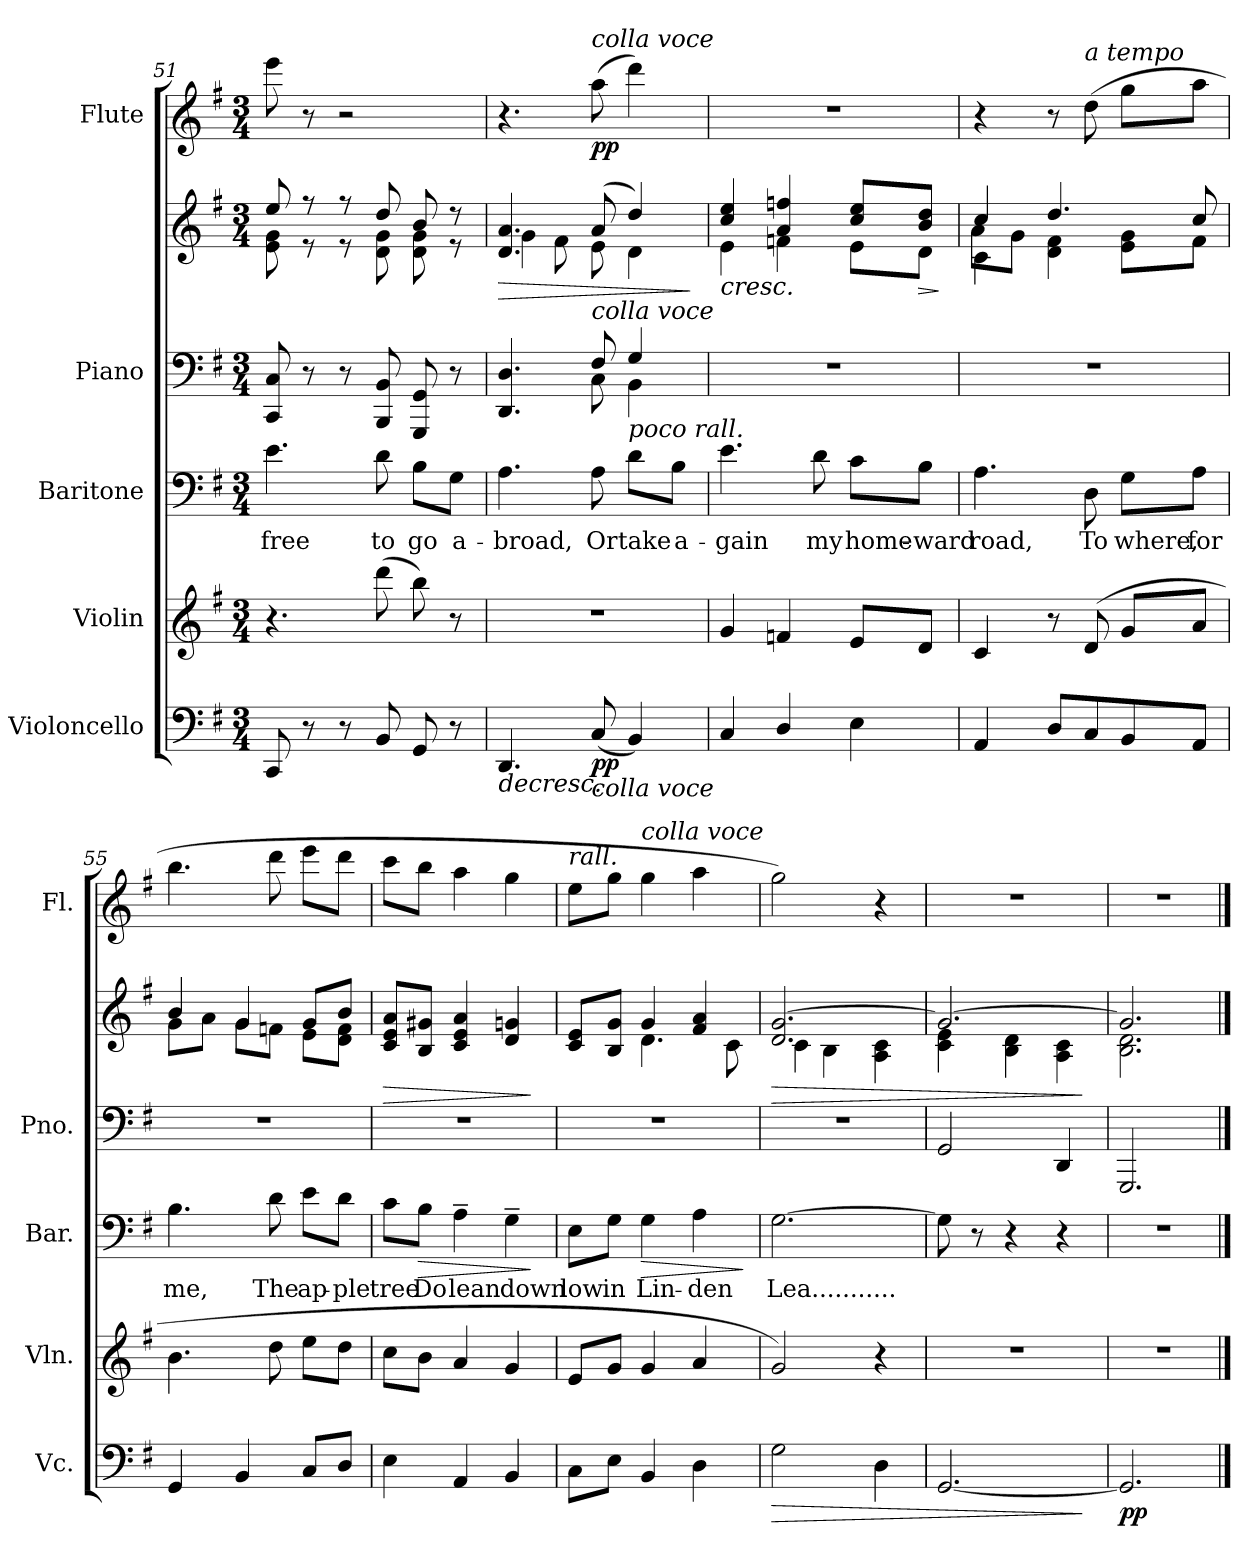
**kern	**dynam	**kern	**kern	**text	**dynam	**kern	**kern	**dynam	**kern	**dynam
*part5	*part5	*part4	*part3	*part3	*part3	*part2	*part2	*part2	*part1	*part1
*staff6	*staff6	*staff5	*staff4	*staff4	*staff4	*staff3	*staff2	*staff2/3	*staff1	*staff1
*I"Violoncello	*	*I"Violin	*I"Baritone	*	*	*I"Piano	*	*	*I"Flute	*
*I'Vc.	*	*I'Vln.	*I'Bar.	*	*	*I'Pno.	*	*	*I'Fl.	*
*clefF4	*	*clefG2	*clefF4	*	*	*clefF4	*clefG2	*	*clefG2	*
*k[f#]	*	*k[f#]	*k[f#]	*	*	*k[f#]	*k[f#]	*	*k[f#]	*
*M3/4	*	*M3/4	*M3/4	*	*	*M3/4	*M3/4	*	*M3/4	*
=51	=51	=51	=51	=51	=51	=51	=51	=51	=51	=51
!	!	!	!	!LO:LY:b	!	!	!	!	!	!
*	*	*	*	*	*	*	*^	*	*	*
8CC/	.	4.r	4.e\	free	.	8CC/ 8C/	8ee/	8e\ 8g\	.	8eee\	.
8r	.	.	.	.	.	8r	8r	8r	.	8r	.
8r	.	.	.	.	.	8r	8r	8r	.	2r	.
!	!	!	!	!LO:LY:b	!	!	!	!	!	!	!
8BB/	.	(>8ddd\	8d\	to	.	8BBB/ 8BB/	8dd/	8d\ 8g\	.	.	.
!	!	!	!	!LO:LY:b	!	!	!	!	!	!	!
8GG/	.	8bb\)	8B\L	go	.	8GGG/ 8GG/	8b/	8d\ 8g\	.	.	.
!	!	!	!	!LO:LY:b	!	!	!	!	!	!	!
8r	.	8r	8G\J	a-	.	8r	8r	8r	.	.	.
=52	=52	=52	=52	=52	=52	=52	=52	=52	=52	=52	=52
!	!LO:HP:b	!	!	!LO:LY:b	!	!	!	!	!LO:HP:b	!	!
*	*	*	*	*	*	*^	*	*	*	*	*
4.DD/	>	2.r	4.A\	-broad,	.	4.DD/ 4.D/	4.ryy	4.d/ 4.a/	4g\	>	4.r	.
.	.	.	.	.	.	.	.	.	8f#\	.	.	.
!	!	!	!	!	!	!	!	!	!	!	!LO:TX:a:i:t=colla voce	!
!	!	!	!	!	!	!	!	!LO:TX:b:i:t=colla voce	!	!	!	!
!LO:TX:b:i:t=colla voce	!	!	!	!	!	!	!	!	!	!	!	!
!	!LO:DY:b	!	!	!LO:LY:b	!	!	!	!	!	!	!	!LO:DY:b
(<8C/	pp	.	8A\	Or	.	8F#/	8C\	(>8a/	8e\	.	(>8aa\	pp
!	!	!	!LO:TX:a:i:t=poco rall.	!	!	!	!	!	!	!	!	!
!	!	!	!	!LO:LY:b	!	!	!	!	!	!	!	!
4BB/)	.	.	8d\L	take	.	4G/	4BB\	4dd/)	4d\	.	4ddd\)	.
!	!	!	!	!LO:LY:b	!	!	!	!	!	!	!	!
.	.	.	8B\J	a-	.	.	.	.	.	.	.	.
*	*	*	*	*	*	*v	*v	*	*	*	*	*
*	*	*	*	*	*	*	*v	*v	*	*	*
.	]	.	.	.	.	.	.	]	.	.
!!LO:LB:g=z
=53	=53	=53	=53	=53	=53	=53	=53	=53	=53	=53
!	!	!	!	!LO:LY:b	!	!	!	!LO:HP:b	!	!
*	*	*	*	*	*	*	*^	*	*	*
4C/	.	4g/	4.e\	-gain	.	2.r	4cc/ 4ee/	4e\	<	2.r	.
4D/	.	4fn/	.	.	.	.	4a/ 4ffn/	4fn\	.	.	.
!	!	!	!	!LO:LY:b	!	!	!	!	!	!	!
.	.	.	8d\	my	.	.	.	.	.	.	.
!	!	!	!	!LO:LY:b	!	!	!	!	!	!	!
4E\	.	8e/L	8c\L	home-	.	.	8cc/ 8ee/L	8e\L	.	.	.
!	!	!	!	!LO:LY:b	!	!	!	!	!LO:HP:b	!	!
.	.	8d/J	8B\J	-ward	.	.	8b/ 8dd/J	8d\J	>	.	.
*	*	*	*	*	*	*	*v	*v	*	*	*
.	.	.	.	.	.	.	.	[ ]	.	.
=54	=54	=54	=54	=54	=54	=54	=54	=54	=54	=54
!	!	!	!	!LO:LY:b	!	!	!	!	!	!
*	*	*	*	*	*	*	*^	*	*	*
*	*	*	*	*	*	*	*	*^	*	*	*
4AA/	.	4c/	4.A\	road,	.	2.r	4cc/	4c\	8a\L	.	4r	.
.	.	.	.	.	.	.	.	.	8g\J	.	.	.
8D/L	.	8r	.	.	.	.	4.dd/	4d\ 4f#\	2ryy	.	8r	.
!	!	!	!	!	!	!	!	!	!	!	!LO:TX:a:i:t=a tempo	!
!	!	!	!	!LO:LY:b	!	!	!	!	!	!	!	!
8C/	.	(>8d/	8D\	To	.	.	.	.	.	.	(>8dd\	.
!	!	!	!	!LO:LY:b	!	!	!	!	!	!	!	!
8BB/	.	8g/L	8G\L	where,	.	.	.	8e\ 8g\L	.	.	8gg\L	.
!	!	!	!	!LO:LY:b	!	!	!	!	!	!	!	!
8AA/J	.	8a/J	8A\J	for	.	.	8cc/	8f#\J	.	.	8aa\J	.
*	*	*	*	*	*	*	*	*v	*v	*	*	*
=55	=55	=55	=55	=55	=55	=55	=55	=55	=55	=55	=55
!	!	!	!	!LO:LY:b	!	!	!	!	!	!	!
4GG/	.	4.b\	4.B\	me,	.	2.r	4b/	8g\L	.	4.bb\	.
.	.	.	.	.	.	.	.	8a\J	.	.	.
4BB/	.	.	.	.	.	.	4g/	8g\L	.	.	.
!	!	!	!	!LO:LY:b	!	!	!	!	!	!	!
.	.	8dd\	8d\	The	.	.	.	8fn\J	.	8ddd\	.
!	!	!	!	!LO:LY:b	!	!	!	!	!	!	!
8C/L	.	8ee\L	8e\L	ap-	.	.	8g/L	8e\L	.	8eee\L	.
!	!	!	!	!LO:LY:b	!	!	!	!	!	!	!
8D/J	.	8dd\J	8d\J	-ple	.	.	8b/J	8d\ 8f\J	.	8ddd\J	.
=56	=56	=56	=56	=56	=56	=56	=56	=56	=56	=56	=56
!	!	!	!	!LO:LY:b	!	!	!	!	!LO:HP:b	!	!
*	*	*	*	*	*	*	*v	*v	*	*	*
4E\	.	8cc\L	8c\L	tree	.	2.r	8c/ 8e/ 8a/L	>	8ccc\L	.
!	!	!	!	!LO:LY:b	!LO:HP:b	!	!	!	!	!
.	.	8b\J	8B\J	Do	>	.	8B/ 8g#X/J	.	8bb\J	.
!	!	!	!	!LO:LY:b	!	!	!	!	!	!
4AA/	.	4a/	4A~\	lean	.	.	4c/ 4e/ 4a/	.	4aa\	.
!	!	!	!	!LO:LY:b	!	!	!	!	!	!
4BB/	.	4g/	4G~\	down	.	.	4d/ 4gn/	.	4gg\	.
.	.	.	.	.	]	.	.	]	.	.
!!LO:PB:g=z
=57	=57	=57	=57	=57	=57	=57	=57	=57	=57	=57
!	!	!	!	!	!	!	!	!	!LO:TX:a:i:t=rall.	!
!	!	!	!	!LO:LY:b	!	!	!	!	!	!
*	*	*	*	*	*	*	*^	*	*	*
8C\L	.	8e/L	8E\L	low	.	2.r	8c/ 8e/L	4ryy	.	8ee\L	.
!	!	!	!	!LO:LY:b	!	!	!	!	!	!	!
8E\J	.	8g/J	8G\J	in	.	.	8B/ 8g/J	.	.	8gg\J	.
!	!	!	!	!	!	!	!	!	!	!LO:TX:a:i:t=colla voce	!
!	!	!	!	!LO:LY:b	!LO:HP:b	!	!	!	!	!	!
4BB/	.	4g/	4G\	Lin-	>	.	4g/	4.d\	.	4gg\	.
!	!	!	!	!LO:LY:b	!	!	!	!	!	!	!
4D\	.	4a/	4A\	-den	.	.	4f#/ 4a/	.	.	4aa\	.
.	.	.	.	.	.	.	.	8c\	.	.	.
*	*	*	*	*	*	*	*v	*v	*	*	*
.	.	.	.	.	]	.	.	.	.	.
=58	=58	=58	=58	=58	=58	=58	=58	=58	=58	=58
!	!LO:HP:b	!	!	!LO:LY:b	!	!	!	!LO:HP:b	!	!
*	*	*	*	*	*	*	*^	*	*	*
2G\	>	2g/)	[2.G\	Lea...........	.	2.r	2.d/ [2.g/	4c\	>	2gg\)	.
.	.	.	.	.	.	.	.	4B\	.	.	.
4D\	.	4r	.	.	.	.	.	4A\ 4c\	.	4r	.
=59	=59	=59	=59	=59	=59	=59	=59	=59	=59	=59	=59
[2.GG/	.	2.r	8G\]	.	.	2GG/	2.g/_	4c\ 4e\	.	2.r	.
.	.	.	8r	.	.	.	.	.	.	.	.
.	.	.	4r	.	.	.	.	4B\ 4d\	.	.	.
.	.	.	4r	.	.	4DD/	.	4A\ 4c\	.	.	.
*	*	*	*	*	*	*	*v	*v	*	*	*
.	]	.	.	.	.	.	.	]	.	.
=60	=60	=60	=60	=60	=60	=60	=60	=60	=60	=60
*	*	*	*	*	*	*	*^	*	*	*
!	!LO:DY:b	!	!	!	!	!	!	!	!	!	!
2.GG/]	pp	2.r	2.r	.	.	2.GGG/	2.g/]	2.B\ 2.d\	.	2.r	.
*	*	*	*	*	*	*	*v	*v	*	*	*
==	==	==	==	==	==	==	==	==	==	==
*-	*-	*-	*-	*-	*-	*-	*-	*-	*-	*-
